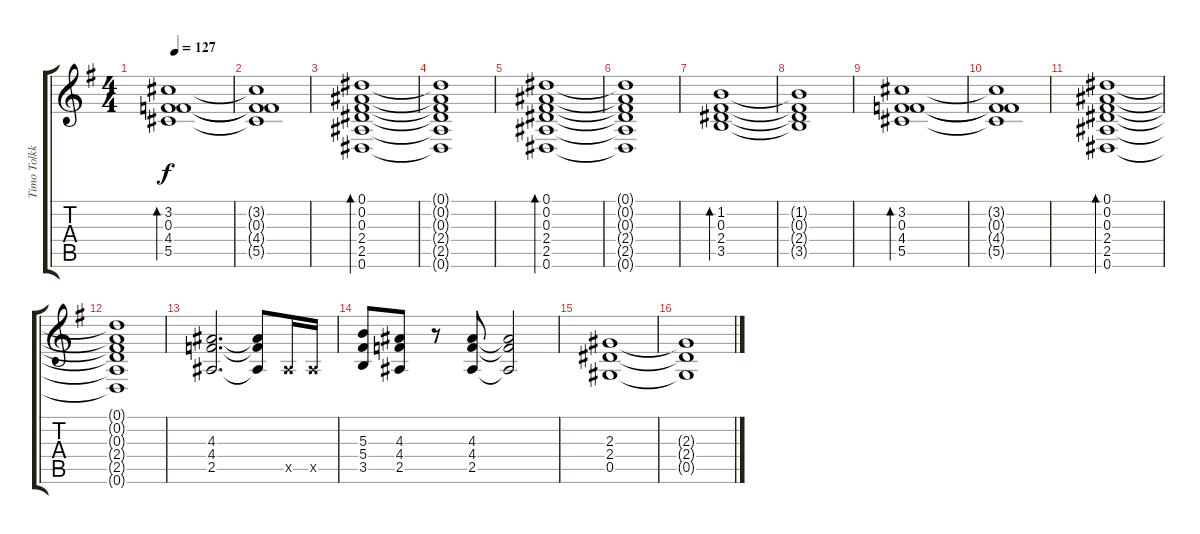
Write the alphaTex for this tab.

\track ("Timo Tolkki I" "Timo Tolkk") {instrument distortionguitar}
\staff {score tabs}
\tuning (Eb4 Bb3 Gb3 Db3 Ab2 Eb2) {hide}
\ts (4 4)
\tempo 127
\clef g2
\ks g
(3.2 0.3 4.4 5.5).1{bd 240 dy f} |
(3.2{t} 0.3{t} 4.4{t} 5.5{t}).1 |
(0.1 0.2 0.3 2.4 2.5 0.6).1{bd 240 instrument acousticguitarsteel} |
(0.1{t} 0.2{t} 0.3{t} 2.4{t} 2.5{t} 0.6{t}).1 |
(0.1 0.2 0.3 2.4 2.5 0.6).1{bd 240 instrument acousticguitarsteel} |
(0.1{t} 0.2{t} 0.3{t} 2.4{t} 2.5{t} 0.6{t}).1 |
(1.2 0.3 2.4 3.5).1{bd 240} |
(1.2{t} 0.3{t} 2.4{t} 3.5{t}).1 |
(3.2 0.3 4.4 5.5).1{bd 240} |
(3.2{t} 0.3{t} 4.4{t} 5.5{t}).1 |
(0.1 0.2 0.3 2.4 2.5 0.6).1{bd 240 instrument acousticguitarsteel} |
(0.1{t} 0.2{t} 0.3{t} 2.4{t} 2.5{t} 0.6{t}).1 |
(4.3 4.4 2.5).2{d instrument distortionguitar} (4.3{t} 4.4{t} 2.5{t}).8 2.5{x}.16 2.5{x}.16 |
(5.3 5.4 3.5).8 (4.3 4.4 2.5).8 r.8 (4.3 4.4 2.5).8 (4.3{t} 4.4{t} 2.5{t}).2 |
(2.3 2.4 0.5).1 |
(2.3{t} 2.4{t} 0.5{t}).1
